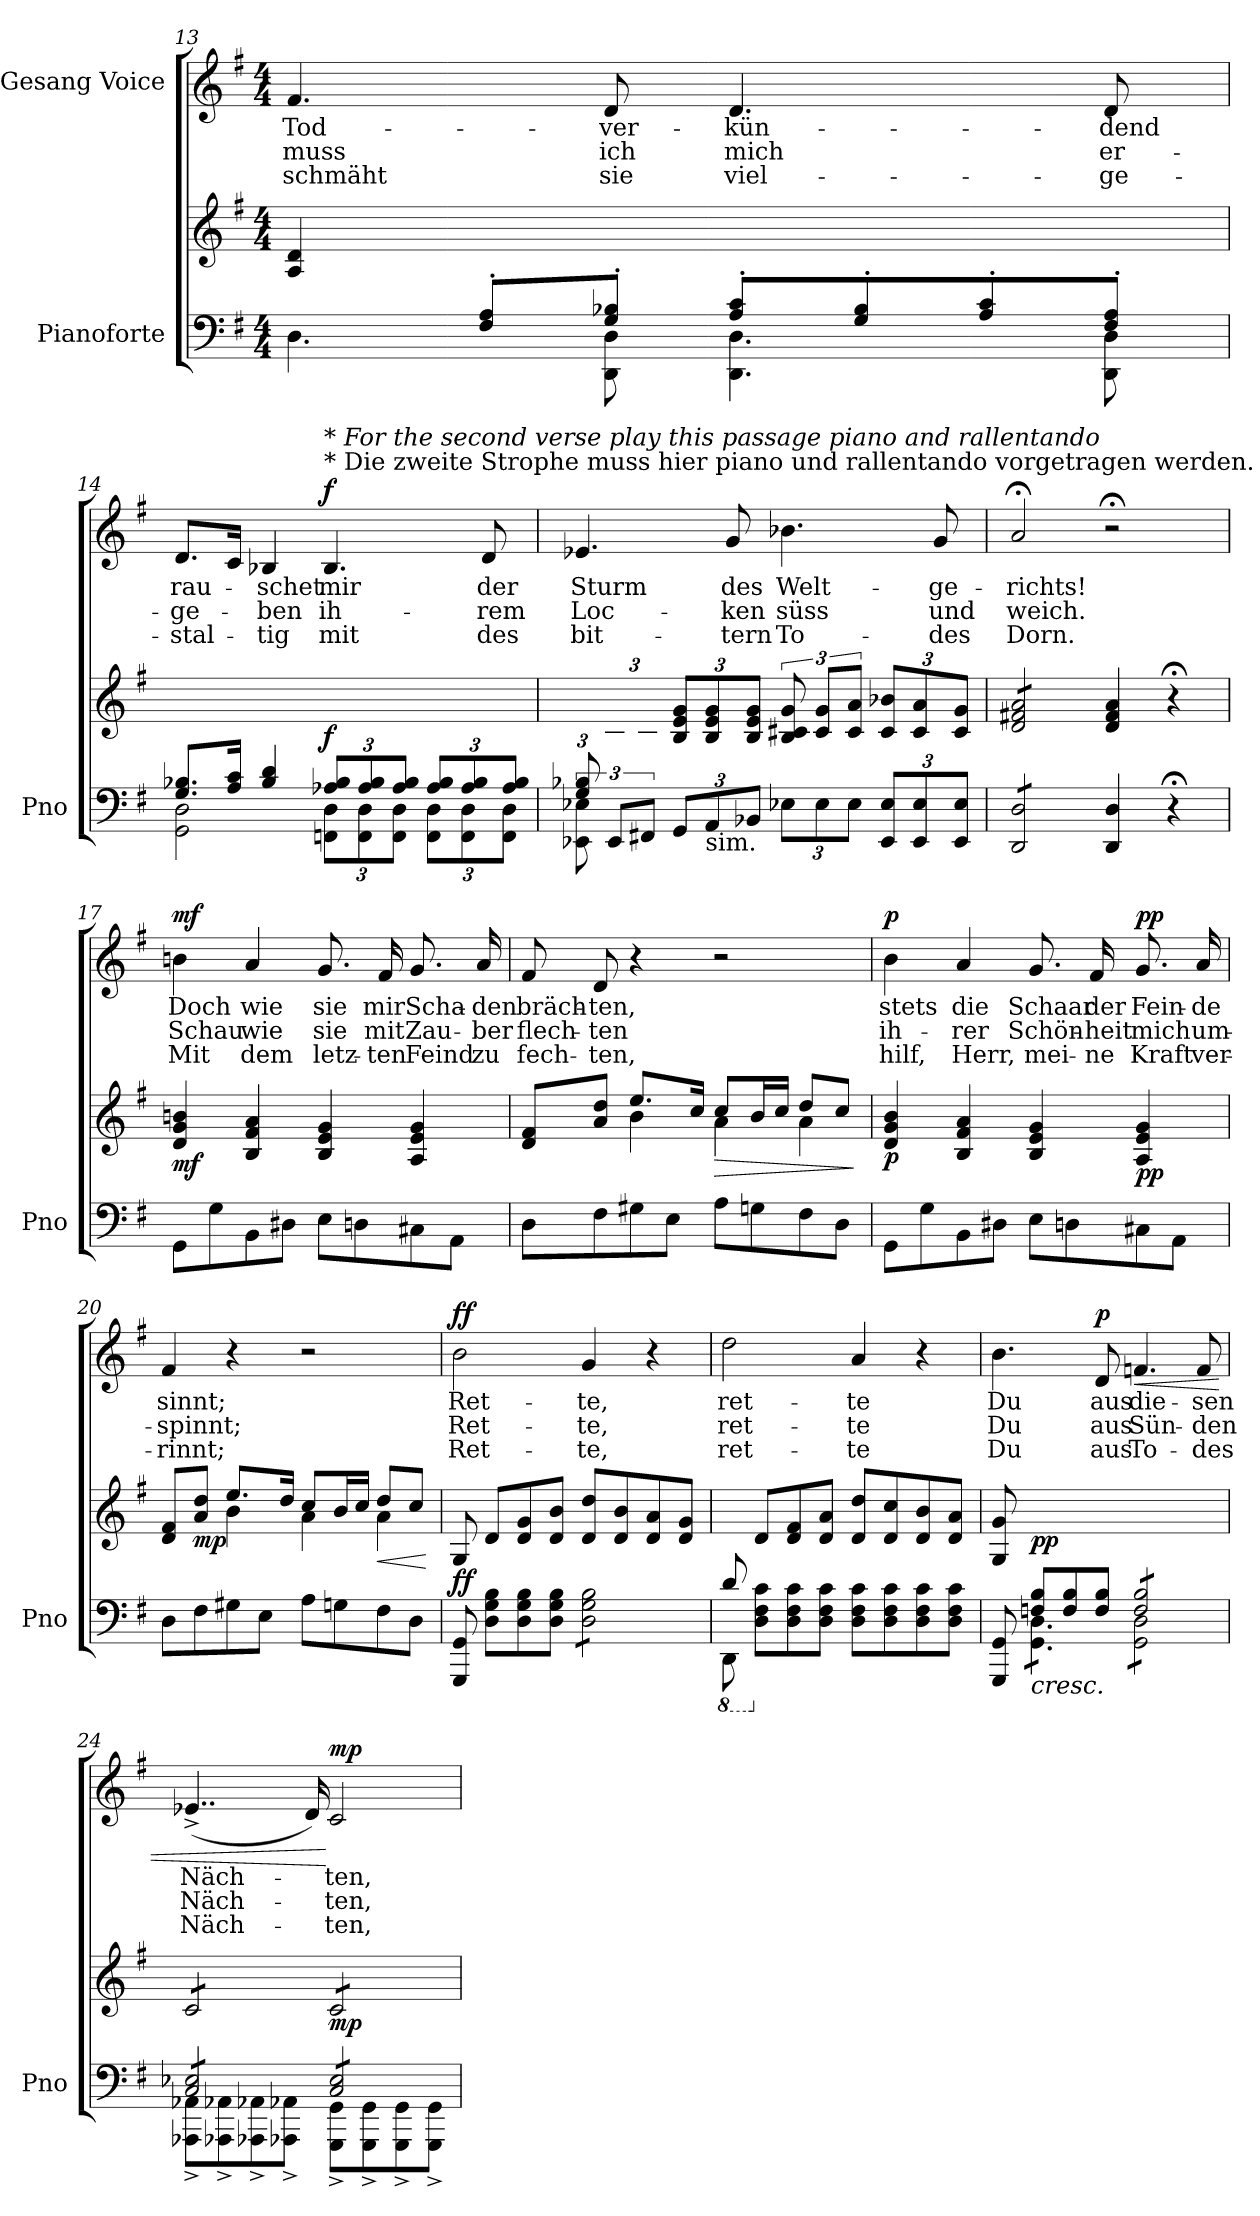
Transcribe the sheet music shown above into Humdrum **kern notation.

**kern	**kern	**dynam	**kern	**text	**text	**text	**dynam
*part2	*part2	*part2	*part1	*part1	*part1	*part1	*part1
*staff3	*staff2	*staff2/3	*staff1	*staff1	*staff1	*staff1	*staff1
*I"Pianoforte	*	*	*I"Gesang Voice	*	*	*	*
*I'Pno	*	*	*	*	*	*	*
!!LO:LB:g=z
*clefF4	*clefG2	*	*clefG2	*	*	*	*
*k[f#]	*k[f#]	*	*k[f#]	*	*	*	*
*M4/4	*M4/4	*	*M4/4	*	*	*	*
=13	=13	=13	=13	=13	=13	=13	=13
*^	*	*	*	*	*	*	*
!	!	!	!	!	!LO:LY:b	!LO:LY:b	!LO:LY:b	!
4ryy	4.D\	4A/ 4d/	.	4.f#/	Tod-	muss	-schmäht	.
8F#/' 8A/'L	.	2.ryy	.	.	.	.	.	.
!	!	!	!	!	!LO:LY:b	!LO:LY:b	!LO:LY:b	!
8G/' 8B-X/'J	8DD\ 8D\	.	.	8d/	-ver-	ich	sie	.
!	!	!	!	!	!LO:LY:b	!LO:LY:b	!LO:LY:b	!
8A/' 8c/'L	4.DD\ 4.D\	.	.	4.d/	-kün-	mich	viel-	.
8G/' 8B-/'	.	.	.	.	.	.	.	.
8A/' 8c/'	.	.	.	.	.	.	.	.
!	!	!	!	!	!LO:LY:b	!LO:LY:b	!LO:LY:b	!
8F#/' 8A/'J	8DD\ 8D\	.	.	8d/	-dend	er-	-ge-	.
=14	=14	=14	=14	=14	=14	=14	=14	=14
!	!	!	!	!	!LO:LY:b	!LO:LY:b	!LO:LY:b	!
8.G/ 8.B-X/L	2GG\ 2D\	2ryy	.	8.d/L	rau-	-ge-	-stal-	.
16A/ 16c/Jk	.	.	.	16c/Jk	.	.	.	.
!	!	!	!	!	!LO:LY:b	!LO:LY:b	!LO:LY:b	!
4B-/ 4d/	.	.	.	4B-X/	-schet	-ben	-tig	.
*Xbrackettup	*	*	*	*	*	*	*	*
!	!	!	!	!LO:TX:a:t=* Die zweite Strophe muss hier piano und rallentando vorgetragen werden.	!	!	!	!
!	!	!	!	!LO:TX:a:t=* For the second verse play this passage <i>piano</i> and <i>rallentando</i>	!	!	!	!
!	!	!	!LO:DY:b	!	!LO:LY:b	!LO:LY:b	!LO:LY:b	!LO:DY:a
12A-X/ 12B-/L	12FFn\ 12D\L	2ryy	f	4.B-/	mir	ih-	mit	f
12A-/ 12B-/	12FF\ 12D\	.	.	.	.	.	.	.
12A-/ 12B-/J	12FF\ 12D\J	.	.	.	.	.	.	.
12A-/ 12B-/L	12FF\ 12D\L	.	.	.	.	.	.	.
12A-/ 12B-/	12FF\ 12D\	.	.	.	.	.	.	.
!	!	!	!	!	!LO:LY:b	!LO:LY:b	!LO:LY:b	!
.	.	.	.	8d/	der	-rem	des	.
12A-/ 12B-/J	12FF\ 12D\J	.	.	.	.	.	.	.
=15	=15	=15	=15	=15	=15	=15	=15	=15
*	*brackettup	*	*	*	*	*	*	*
!	!	!	!	!	!LO:LY:b	!LO:LY:b	!LO:LY:b	!
12G/ 12B-X/L	12EE-X\ 12E-X\	12ryy	.	4.e-X/	Sturm	Loc-	bit-	.
12%11ryy	12EE-/L	12B-i/ 12e-X/ 12g/	.	.	.	.	.	.
.	12FF#X</J	12B-/ 12e-/ 12g/J	.	.	.	.	.	.
*	*Xbrackettup	*Xbrackettup	*	*	*	*	*	*
.	12GG</L	12B-/ 12e-/ 12g/L	.	.	.	.	.	.
!	!LO:TX:b:t=sim.	!	!	!	!	!	!	!
.	12AA</	12B-/ 12e-/ 12g/	.	.	.	.	.	.
!	!	!	!	!	!LO:LY:b	!LO:LY:b	!LO:LY:b	!
.	.	.	.	8g/	des	-ken	-tern	.
.	12BB-X</J	12B-/ 12e-/ 12g/J	.	.	.	.	.	.
*	*	*brackettup	*	*	*	*	*	*
!	!	!	!	!	!LO:LY:b	!LO:LY:b	!LO:LY:b	!
.	12E-X<\L	12B-/ 12c#X/ 12g/	.	4.b-X\	Welt-	süss	To-	.
.	12E-\	12c#/ 12g/L	.	.	.	.	.	.
.	12E-\J	12c#/ 12a/J	.	.	.	.	.	.
*	*	*Xbrackettup	*	*	*	*	*	*
.	12EE-/ 12E-/L	12c#/ 12b-X/L	.	.	.	.	.	.
.	12EE-/ 12E-/	12c#/ 12a/	.	.	.	.	.	.
!	!	!	!	!	!LO:LY:b	!LO:LY:b	!LO:LY:b	!
.	.	.	.	8g/	-ge-	und	-des	.
.	12EE-/ 12E-/J	12c#/ 12g/J	.	.	.	.	.	.
=16	=16	=16	=16	=16	=16	=16	=16	=16
!	!	!	!	!	!LO:LY:b	!LO:LY:b	!LO:LY:b	!
*v	*v	*	*	*	*	*	*	*
*tremolo	*	*	*	*	*	*	*
*	*tremolo	*	*	*	*	*	*
12DD/ 12D/L	12d/ 12f#X/ 12a/L	.	2a;</	-richts!	weich.	Dorn.	.
12DD/ 12D/	12d/ 12f#X/ 12a/	.	.	.	.	.	.
12DD/ 12D/	12d/ 12f#X/ 12a/	.	.	.	.	.	.
12DD/ 12D/	12d/ 12f#X/ 12a/	.	.	.	.	.	.
12DD/ 12D/	12d/ 12f#X/ 12a/	.	.	.	.	.	.
12DD/ 12D/J	12d/ 12f#X/ 12a/J	.	.	.	.	.	.
*	*Xtremolo	*	*	*	*	*	*
*Xtremolo	*	*	*	*	*	*	*
4DD/ 4D/	4d/ 4f#/ 4a/	.	2r;<	.	.	.	.
4r;<	4r;<	.	.	.	.	.	.
!!LO:PB:g=z
=17	=17	=17	=17	=17	=17	=17	=17
!	!	!LO:DY:b	!	!LO:LY:b	!LO:LY:b	!LO:LY:b	!LO:DY:a
8GG\L	4d/ 4g/ 4bn/	mf	4bn\	Doch	Schau	Mit	mf
8G\	.	.	.	.	.	.	.
!	!	!	!	!LO:LY:b	!LO:LY:b	!LO:LY:b	!
8BB\	4B/ 4f#/ 4a/	.	4a/	wie	wie	dem	.
8D#X\J	.	.	.	.	.	.	.
!	!	!	!	!LO:LY:b	!LO:LY:b	!LO:LY:b	!
8E\L	4B/ 4e/ 4g/	.	8.g/	sie	sie	letz-	.
8Dn\	.	.	.	.	.	.	.
!	!	!	!	!LO:LY:b	!LO:LY:b	!LO:LY:b	!
.	.	.	16f#/	mir	mit	-ten	.
!	!	!	!	!LO:LY:b	!LO:LY:b	!LO:LY:b	!
8C#X\	4A/ 4e/ 4g/	.	8.g/	Scha-	Zau-	Feind	.
8AA\J	.	.	.	.	.	.	.
!	!	!	!	!LO:LY:b	!LO:LY:b	!LO:LY:b	!
.	.	.	16a/	-den	-ber	zu	.
=18	=18	=18	=18	=18	=18	=18	=18
*	*^	*	*	*	*	*	*
!	!	!	!	!	!LO:LY:b	!LO:LY:b	!LO:LY:b	!
8D\L	8d/ 8f#/L	4ryy	.	8f#/	bräch-	flech-	fech-	.
!	!	!	!	!	!LO:LY:b	!LO:LY:b	!LO:LY:b	!
8F#\	8a/ 8dd/J	.	.	8d/	-ten,	-ten	-ten,	.
8G#X\	8.ee/L	4b\	.	4r	.	.	.	.
8E\J	.	.	.	.	.	.	.	.
.	16cc/Jk	.	.	.	.	.	.	.
!	!	!	!LO:HP:b	!	!	!	!	!
8A\L	8cc/L	4a\	>	2r	.	.	.	.
8Gn\	16b/L	.	.	.	.	.	.	.
.	16cc/JJ	.	.	.	.	.	.	.
8F#\	8dd/L	4a\	.	.	.	.	.	.
8D\J	8cc/J	.	.	.	.	.	.	.
*	*v	*v	*	*	*	*	*	*
.	.	]	.	.	.	.	.
=19	=19	=19	=19	=19	=19	=19	=19
!	!	!LO:DY:b	!	!LO:LY:b	!LO:LY:b	!LO:LY:b	!LO:DY:a
8GG\L	4d/ 4g/ 4b/	p	4b\	stets	ih-	hilf,	p
8G\	.	.	.	.	.	.	.
!	!	!	!	!LO:LY:b	!LO:LY:b	!LO:LY:b	!
8BB\	4B/ 4f#/ 4a/	.	4a/	die	-rer	Herr,	.
8D#X\J	.	.	.	.	.	.	.
!	!	!	!	!LO:LY:b	!LO:LY:b	!LO:LY:b	!
8E\L	4B/ 4e/ 4g/	.	8.g/	Schaar	Schön-	mei-	.
8Dn\	.	.	.	.	.	.	.
!	!	!	!	!LO:LY:b	!LO:LY:b	!LO:LY:b	!
.	.	.	16f#/	der	-heit	-ne	.
!	!	!LO:DY:b	!	!LO:LY:b	!LO:LY:b	!LO:LY:b	!LO:DY:a
8C#X\	4A/ 4e/ 4g/	pp	8.g/	Fein-	mich	Kraft	pp
8AA\J	.	.	.	.	.	.	.
!	!	!	!	!LO:LY:b	!LO:LY:b	!LO:LY:b	!
.	.	.	16a/	-de	um-	ver-	.
!!LO:LB:g=z
=20	=20	=20	=20	=20	=20	=20	=20
*	*^	*	*	*	*	*	*
!	!	!	!	!	!LO:LY:b	!LO:LY:b	!LO:LY:b	!
8D\L	8d/ 8f#/L	4ryy	.	4f#/	sinnt;	-spinnt;	-rinnt;	.
!	!	!	!LO:DY:b	!	!	!	!	!
8F#\	8a/ 8dd/J	.	mp	.	.	.	.	.
8G#X\	8.ee/L	4b\	.	4r	.	.	.	.
8E\J	.	.	.	.	.	.	.	.
.	16dd/Jk	.	.	.	.	.	.	.
8A\L	8cc/L	4a\	.	2r	.	.	.	.
8Gn\	16b/L	.	.	.	.	.	.	.
.	16cc/JJ	.	.	.	.	.	.	.
!	!	!	!LO:HP:b	!	!	!	!	!
8F#\	8dd/L	4a\	<	.	.	.	.	.
8D\J	8cc/J	.	.	.	.	.	.	.
*	*v	*v	*	*	*	*	*	*
.	.	[	.	.	.	.	.
=21	=21	=21	=21	=21	=21	=21	=21
!	!	!LO:DY:b	!	!LO:LY:b	!LO:LY:b	!LO:LY:b	!LO:DY:a
8GGG/ 8GG/	8G/	ff	2b\	Ret-	Ret-	Ret-	ff
8D\ 8G\ 8B\L	8d/L	.	.	.	.	.	.
8D\ 8G\ 8B\	8d/ 8g/	.	.	.	.	.	.
8D\ 8G\ 8B\J	8d/ 8b/J	.	.	.	.	.	.
!	!	!	!	!LO:LY:b	!LO:LY:b	!LO:LY:b	!
*tremolo	*	*	*	*	*	*	*
8D\ 8G\ 8B\L	8d/ 8dd/L	.	4g/	-te,	-te,	-te,	.
8D\ 8G\ 8B\	8d/ 8b/	.	.	.	.	.	.
8D\ 8G\ 8B\	8d/ 8a/	.	4r	.	.	.	.
8D\ 8G\ 8B\J	8d/ 8g/J	.	.	.	.	.	.
*Xtremolo	*	*	*	*	*	*	*
=22	=22	=22	=22	=22	=22	=22	=22
*^	*	*	*	*	*	*	*
*8ba	*	*	*	*	*	*	*	*
!	!	!	!	!	!LO:LY:b	!LO:LY:b	!LO:LY:b	!
8D/	8DDD\	8ryy	.	2dd\	ret-	ret-	ret-	.
*X8ba	*	*	*	*	*	*	*	*
2..ryy	8D\ 8F#\ 8c\L	8d/L	.	.	.	.	.	.
.	8D\ 8F#\ 8c\	8d/ 8f#/	.	.	.	.	.	.
.	8D\ 8F#\ 8c\J	8d/ 8a/J	.	.	.	.	.	.
!	!	!	!	!	!LO:LY:b	!LO:LY:b	!LO:LY:b	!
*tremolo	*	*	*	*	*	*	*	*
.	8D\ 8F#\ 8c\L	8d/ 8dd/L	.	4a/	-te	-te	-te	.
.	8D\ 8F#\ 8c\	8d/ 8cc/	.	.	.	.	.	.
.	8D\ 8F#\ 8c\	8d/ 8b/	.	4r	.	.	.	.
.	8D\ 8F#\ 8c\J	8d/ 8a/J	.	.	.	.	.	.
*Xtremolo	*	*	*	*	*	*	*	*
=23	=23	=23	=23	=23	=23	=23	=23	=23
!	!	!	!	!	!LO:LY:b	!LO:LY:b	!LO:LY:b	!
8ryy	8GGG/ 8GG/	8G/ 8g/	.	4.b\	Du	Du	Du	.
!	!	!	!LO:HP:b=2	!	!	!	!	!
!	!	!	!LO:DY:n=1:b	!	!	!	!	!
8Fn/ 8B/L	8GG\ 8D\L	2..ryy	< pp	.	.	.	.	.
8F/ 8B/	8GG\ 8D\	.	.	.	.	.	.	.
!	!	!	!	!	!LO:LY:b	!LO:LY:b	!LO:LY:b	!LO:DY:a
8F/ 8B/J	8GG\ 8D\J	.	.	8d/	aus	aus	aus	p
!	!	!	!	!	!LO:LY:b	!LO:LY:b	!LO:LY:b	!LO:HP:b
*tremolo	*	*	*	*	*	*	*	*
8F/ 8B/L	8GG\ 8D\L	.	.	4.fn/	die-	Sün-	To-	<
8F/ 8B/	8GG\ 8D\	.	.	.	.	.	.	.
8F/ 8B/	8GG\ 8D\	.	.	.	.	.	.	.
!	!	!	!	!	!LO:LY:b	!LO:LY:b	!LO:LY:b	!
8F/ 8B/J	8GG\ 8D\J	.	.	8f/	-sen	-den	-des	.
=24	=24	=24	=24	=24	=24	=24	=24	=24
!	!	!	!	!	!LO:LY:b	!LO:LY:b	!LO:LY:b	!
*	*	*tremolo	*	*	*	*	*	*
8C/ 8E-X/L	8AAA-X\^ 8AA-X\^L	8c/L	.	(<4..e-X^/	Näch-	Näch-	Näch-	.
8C/ 8E-X/	8AAA-X\^ 8AA-X\^	8c/	.	.	.	.	.	.
8C/ 8E-X/	8AAA-X\^ 8AA-X\^	8c/	.	.	.	.	.	.
8C/ 8E-X/J	8AAA-X\^ 8AA-X\^J	8c/J	.	.	.	.	.	.
.	.	.	.	16d/)	.	.	.	.
!	!	!	!LO:DY:b	!	!LO:LY:b	!LO:LY:b	!LO:LY:b	!LO:DY:n=1:a
8C/ 8E-/L	8GGG\^ 8GG\^L	8c/L	mp	2c/	-ten,	-ten,	-ten,	[ mp
8C/ 8E-/	8GGG\^ 8GG\^	8c/	.	.	.	.	.	.
8C/ 8E-/	8GGG\^ 8GG\^	8c/	.	.	.	.	.	.
8C/ 8E-/J	8GGG\^ 8GG\^J	8c/J	.	.	.	.	.	.
*	*	*Xtremolo	*	*	*	*	*	*
*Xtremolo	*	*	*	*	*	*	*	*
*v	*v	*	*	*	*	*	*	*
.	.	[	.	.	.	.	.
=	=	=	=	=	=	=	=
*-	*-	*-	*-	*-	*-	*-	*-
